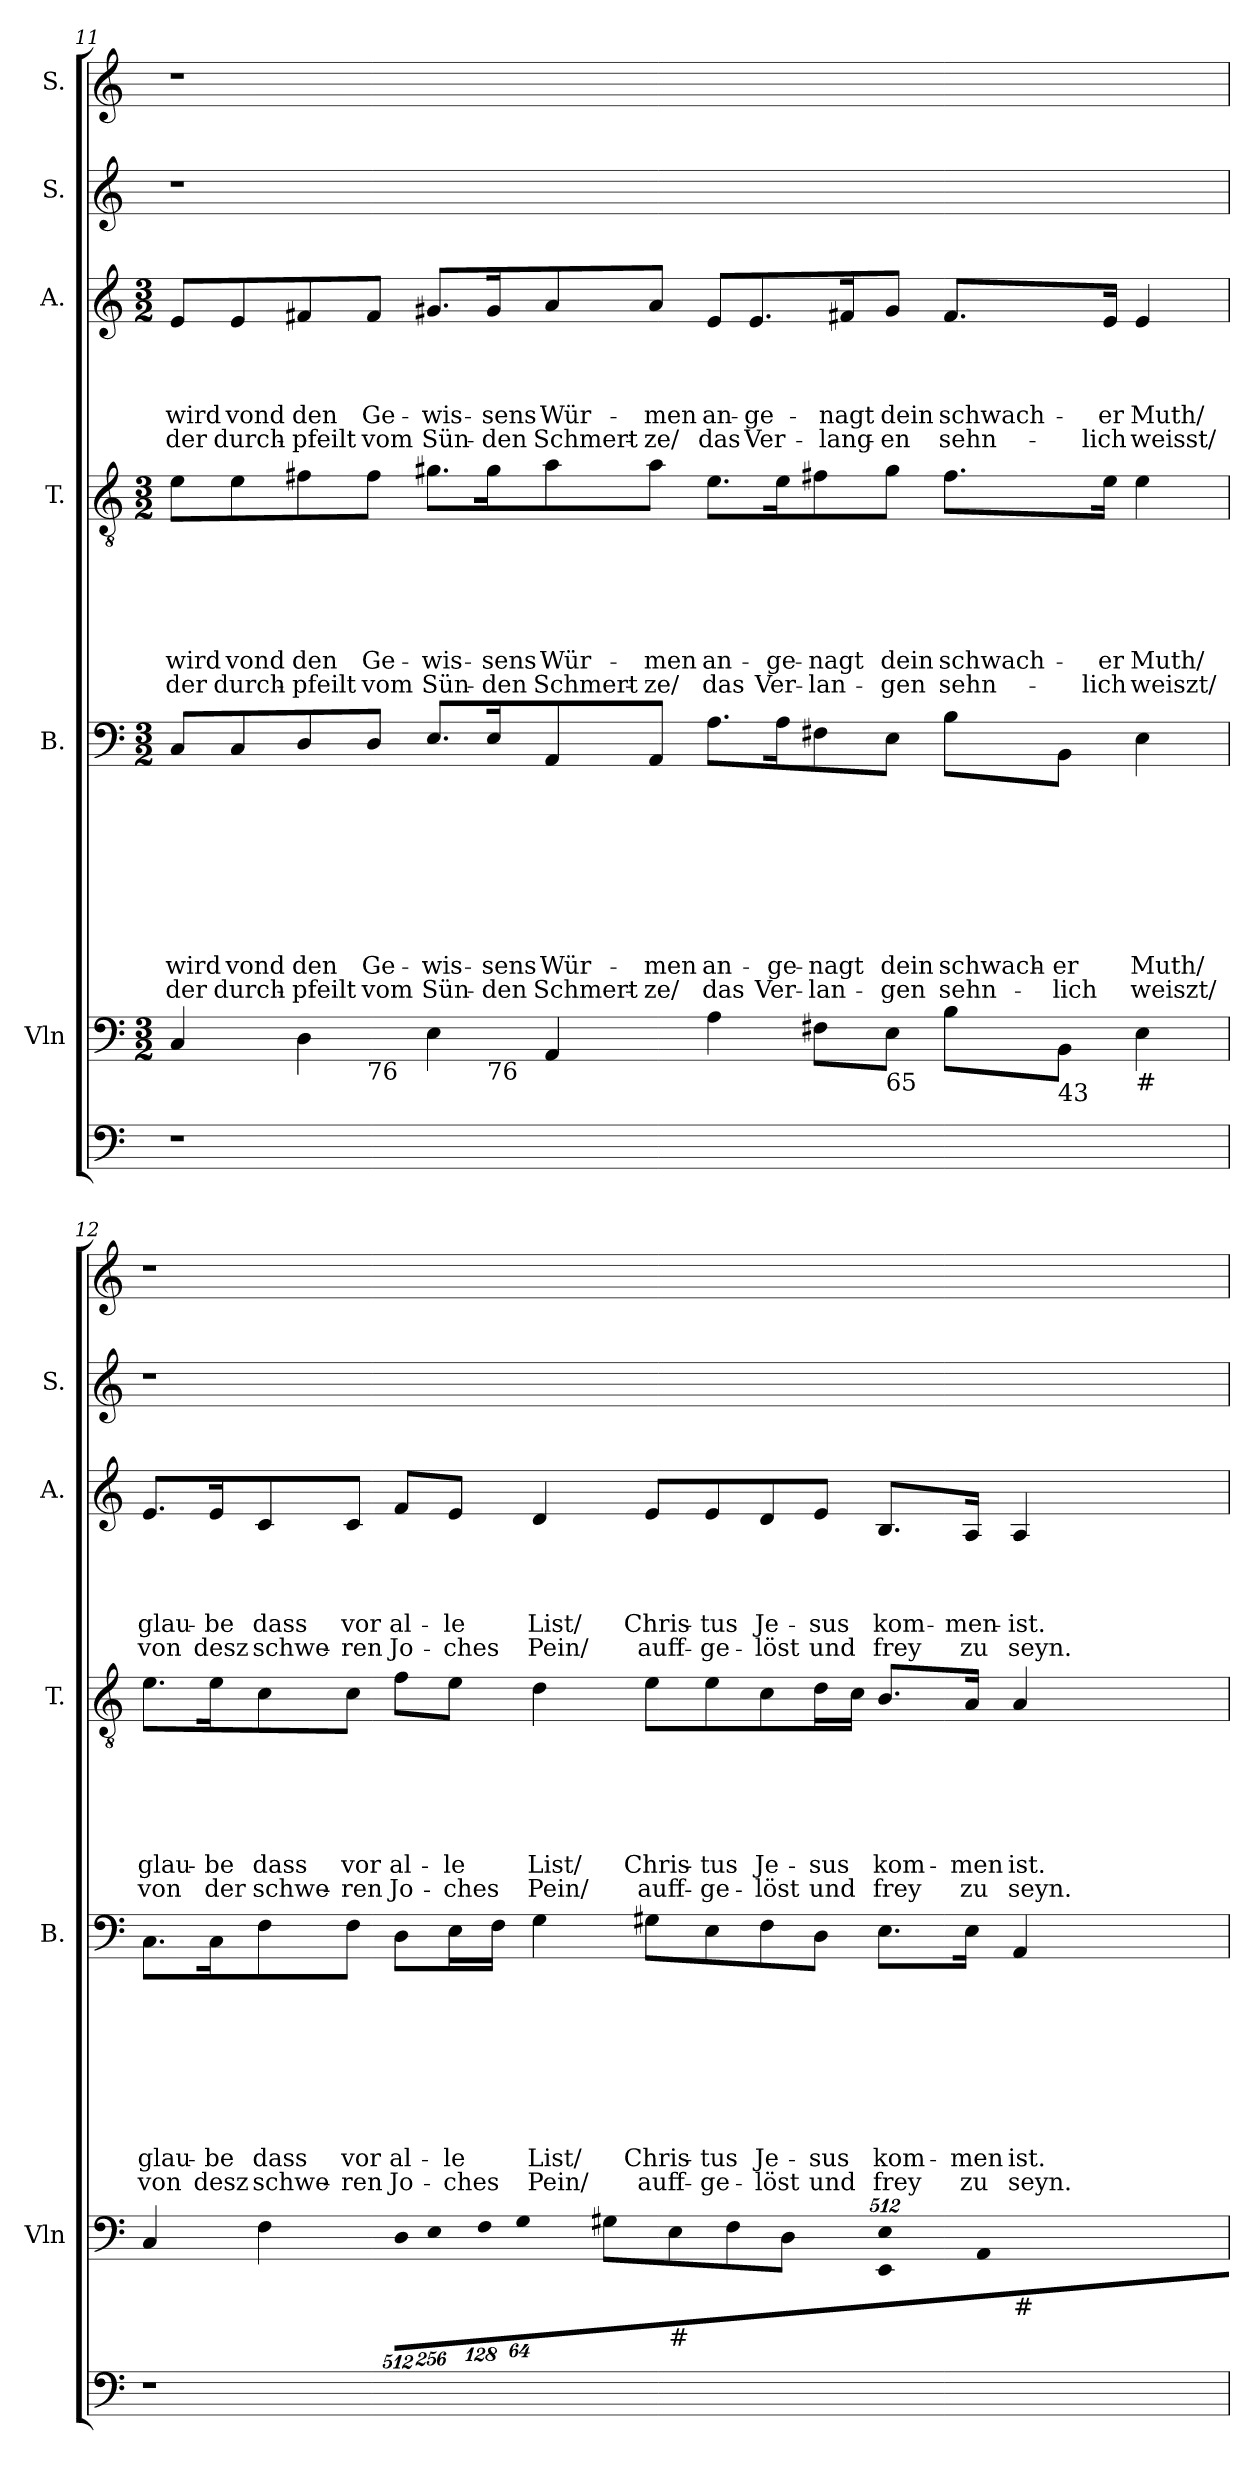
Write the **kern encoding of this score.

**kern	**kern	**kern	**text	**text	**text	**text	**text	**text	**text	**text	**text	**kern	**text	**text	**text	**text	**text	**text	**text	**kern	**text	**text	**text	**text	**text	**kern	**kern
*part7	*part6	*part5	*part5	*part5	*part5	*part5	*part5	*part5	*part5	*part5	*part5	*part4	*part4	*part4	*part4	*part4	*part4	*part4	*part4	*part3	*part3	*part3	*part3	*part3	*part3	*part2	*part1
*staff7	*staff6	*staff5	*staff5	*staff5	*staff5	*staff5	*staff5	*staff5	*staff5	*staff5	*staff5	*staff4	*staff4	*staff4	*staff4	*staff4	*staff4	*staff4	*staff4	*staff3	*staff3	*staff3	*staff3	*staff3	*staff3	*staff2	*staff1
*	*I"Vln	*I"B.	*	*	*	*	*	*	*	*	*	*I"T.	*	*	*	*	*	*	*	*I"A.	*	*	*	*	*	*I"S.	*I"S.
*	*I'Vln	*I'B.	*	*	*	*	*	*	*	*	*	*I'T.	*	*	*	*	*	*	*	*I'A.	*	*	*	*	*	*I'S.	*
!!LO:LB:g=z
*clefF4	*clefF4	*clefF4	*	*	*	*	*	*	*	*	*	*clefGv2	*	*	*	*	*	*	*	*clefG2	*	*	*	*	*	*clefG2	*clefG2
*k[]	*k[]	*k[]	*	*	*	*	*	*	*	*	*	*k[]	*	*	*	*	*	*	*	*k[]	*	*	*	*	*	*k[]	*k[]
*C:	*C:	*C:	*	*	*	*	*	*	*	*	*	*C:	*	*	*	*	*	*	*	*C:	*	*	*	*	*	*C:	*C:
*	*M3/2	*M3/2	*	*	*	*	*	*	*	*	*	*M3/2	*	*	*	*	*	*	*	*M3/2	*	*	*	*	*	*	*
=11	=11	=11	=11	=11	=11	=11	=11	=11	=11	=11	=11	=11	=11	=11	=11	=11	=11	=11	=11	=11	=11	=11	=11	=11	=11	=11	=11
!	!	!	!	!	!	!	!	!	!	!LO:LY:b	!LO:LY:b	!	!	!	!	!	!	!LO:LY:b	!LO:LY:b	!	!	!	!	!LO:LY:b	!LO:LY:b	!	!
*	*^	*	*	*	*	*	*	*	*	*	*	*	*	*	*	*	*	*	*	*	*	*	*	*	*	*	*
*	*	*^	*	*	*	*	*	*	*	*	*	*	*	*	*	*	*	*	*	*	*	*	*	*	*	*	*	*
1r	4C/	4.ryy	2ryy	8C/L	.	.	.	.	.	.	.	wird	der	8e\L	.	.	.	.	.	wird	der	8e/L	.	.	.	wird	der	1r	1r
!	!	!	!	!	!	!	!	!	!	!	!	!LO:LY:b	!LO:LY:b	!	!	!	!	!	!	!LO:LY:b	!LO:LY:b	!	!	!	!	!LO:LY:b	!LO:LY:b	!	!
.	.	.	.	8C/	.	.	.	.	.	.	.	vond	durch-	8e\	.	.	.	.	.	vond	durch-	8e/	.	.	.	vond	durch-	.	.
!	!	!	!	!	!	!	!	!	!	!	!	!LO:LY:b	!LO:LY:b	!	!	!	!	!	!	!LO:LY:b	!LO:LY:b	!	!	!	!	!LO:LY:b	!LO:LY:b	!	!
.	4D\	.	.	8D/	.	.	.	.	.	.	.	den	-pfeilt	8f#X\	.	.	.	.	.	den	-pfeilt	8f#X/	.	.	.	den	-pfeilt	.	.
!	!	!LO:TX:b:t=76	!	!	!	!	!	!	!	!	!	!	!	!	!	!	!	!	!	!	!	!	!	!	!	!	!	!	!
!	!	!	!	!	!	!	!	!	!	!	!	!LO:LY:b	!LO:LY:b	!	!	!	!	!	!	!LO:LY:b	!LO:LY:b	!	!	!	!	!LO:LY:b	!LO:LY:b	!	!
.	.	1ryy	.	8D/J	.	.	.	.	.	.	.	Ge-	vom	8f#\J	.	.	.	.	.	Ge-	vom	8f#/J	.	.	.	Ge-	vom	.	.
!	!	!	!	!	!	!	!	!	!	!	!	!LO:LY:b	!LO:LY:b	!	!	!	!	!	!	!LO:LY:b	!LO:LY:b	!	!	!	!	!LO:LY:b	!LO:LY:b	!	!
.	4E\	.	8.ryy	8.E/L	.	.	.	.	.	.	.	-wis-	Sün-	8.g#X\L	.	.	.	.	.	-wis-	Sün-	8.g#X/L	.	.	.	-wis-	Sün-	.	.
!	!	!	!LO:TX:b:t=76	!	!	!	!	!	!	!	!	!	!	!	!	!	!	!	!	!	!	!	!	!	!	!	!	!	!
!	!	!	!	!	!	!	!	!	!	!	!	!LO:LY:b:rj	!LO:LY:b:rj	!	!	!	!	!	!	!LO:LY:b:rj	!LO:LY:b:rj	!	!	!	!	!LO:LY:b:rj	!LO:LY:b:rj	!	!
.	.	.	1ryy	16E/k	.	.	.	.	.	.	.	-sens	-den	16g#\k	.	.	.	.	.	-sens	-den	16g#/k	.	.	.	-sens	-den	.	.
!	!	!	!	!	!	!	!	!	!	!	!	!LO:LY:b	!LO:LY:b	!	!	!	!	!	!	!LO:LY:b	!LO:LY:b	!	!	!	!	!LO:LY:b	!LO:LY:b	!	!
.	4AA/	.	.	8AA/	.	.	.	.	.	.	.	Wür-	Schmert-	8a\	.	.	.	.	.	Wür-	Schmert-	8a/	.	.	.	Wür-	Schmert-	.	.
!	!	!	!	!	!	!	!	!	!	!	!	!LO:LY:b	!LO:LY:b	!	!	!	!	!	!	!LO:LY:b	!LO:LY:b	!	!	!	!	!LO:LY:b	!LO:LY:b	!	!
.	.	.	.	8AA/J	.	.	.	.	.	.	.	-men	-ze/	8a\J	.	.	.	.	.	-men	-ze/	8a/J	.	.	.	-men	-ze/	.	.
!	!	!	!	!	!	!	!	!	!	!	!	!LO:LY:b	!LO:LY:b	!	!	!	!	!	!	!LO:LY:b	!LO:LY:b	!	!	!	!	!LO:LY:b	!LO:LY:b	!	!
1ryy	4A\	.	.	8.A\L	.	.	.	.	.	.	.	an-	das	8.e\L	.	.	.	.	.	an-	das	8e/L	.	.	.	an-	das	1ryy	1ryy
!	!	!	!	!	!	!	!	!	!	!	!	!	!	!	!	!	!	!	!	!	!	!	!	!	!	!LO:LY:b	!LO:LY:b	!	!
.	.	.	.	.	.	.	.	.	.	.	.	.	.	.	.	.	.	.	.	.	.	8.e/	.	.	.	-ge-	Ver-	.	.
!	!	!	!	!	!	!	!	!	!	!	!	!LO:LY:b	!LO:LY:b	!	!	!	!	!	!	!LO:LY:b	!LO:LY:b	!	!	!	!	!	!	!	!
.	.	.	.	16A\k	.	.	.	.	.	.	.	-ge-	Ver-	16e\k	.	.	.	.	.	-ge-	Ver-	.	.	.	.	.	.	.	.
!	!	!	!	!	!	!	!	!	!	!	!	!LO:LY:b	!LO:LY:b	!	!	!	!	!	!	!LO:LY:b	!LO:LY:b	!	!	!	!	!	!	!	!
.	8F#X>\L	.	.	8F#X\	.	.	.	.	.	.	.	-nagt	-lan-	8f#X\	.	.	.	.	.	-nagt	-lan-	.	.	.	.	.	.	.	.
!	!	!	!	!	!	!	!	!	!	!	!	!	!	!	!	!	!	!	!	!	!	!	!	!	!	!LO:LY:b	!LO:LY:b	!	!
.	.	.	.	.	.	.	.	.	.	.	.	.	.	.	.	.	.	.	.	.	.	16f#X/k	.	.	.	-nagt	-lang-	.	.
!	!LO:TX:b:t=65	!	!	!	!	!	!	!	!	!	!	!	!	!	!	!	!	!	!	!	!	!	!	!	!	!	!	!	!
!	!	!	!	!	!	!	!	!	!	!	!	!LO:LY:b	!LO:LY:b	!	!	!	!	!	!	!LO:LY:b	!LO:LY:b	!	!	!	!	!LO:LY:b	!LO:LY:b	!	!
.	8E\J	2ryy	.	8E\J	.	.	.	.	.	.	.	dein	-gen	8g#\J	.	.	.	.	.	dein	-gen	8g#/J	.	.	.	dein	-en	.	.
!	!	!	!	!	!	!	!	!	!	!	!	!LO:LY:b	!LO:LY:b	!	!	!	!	!	!	!LO:LY:b	!LO:LY:b	!	!	!	!	!LO:LY:b	!LO:LY:b	!	!
.	8B>\L	.	.	8B\L	.	.	.	.	.	.	.	schwach-	sehn-	8.f#\L	.	.	.	.	.	schwach-	sehn-	8.f#</L	.	.	.	schwach-	sehn-	.	.
!	!LO:TX:b:t=43	!	!	!	!	!	!	!	!	!	!	!	!	!	!	!	!	!	!	!	!	!	!	!	!	!	!	!	!
!	!	!	!	!	!	!	!	!	!	!	!	!LO:LY:b	!LO:LY:b	!	!	!	!	!	!	!	!	!	!	!	!	!	!	!	!
.	8BB>\J	.	.	8BB\J	.	.	.	.	.	.	.	-er	-lich	.	.	.	.	.	.	.	.	.	.	.	.	.	.	.	.
!	!	!	!	!	!	!	!	!	!	!	!	!	!	!	!	!	!	!	!	!LO:LY:b	!LO:LY:b	!	!	!	!	!LO:LY:b	!LO:LY:b	!	!
.	.	.	4ryy	.	.	.	.	.	.	.	.	.	.	16e\Jk	.	.	.	.	.	-er	-lich	16e/Jk	.	.	.	-er	-lich	.	.
!	!LO:TX:b:t=#	!	!	!	!	!	!	!	!	!	!	!	!	!	!	!	!	!	!	!	!	!	!	!	!	!	!	!	!
!	!	!	!	!	!	!	!	!	!	!	!	!LO:LY:b	!LO:LY:b	!	!	!	!	!	!	!LO:LY:b	!LO:LY:b	!	!	!	!	!LO:LY:b	!LO:LY:b	!	!
.	4E\	.	.	4E\	.	.	.	.	.	.	.	Muth/	weiszt/	4e\	.	.	.	.	.	Muth/	weiszt/	4e/	.	.	.	Muth/	weisst/	.	.
.	.	8ryy	.	.	.	.	.	.	.	.	.	.	.	.	.	.	.	.	.	.	.	.	.	.	.	.	.	.	.
.	.	.	16ryy	.	.	.	.	.	.	.	.	.	.	.	.	.	.	.	.	.	.	.	.	.	.	.	.	.	.
!!LO:PB:g=z
=12	=12	=12	=12	=12	=12	=12	=12	=12	=12	=12	=12	=12	=12	=12	=12	=12	=12	=12	=12	=12	=12	=12	=12	=12	=12	=12	=12	=12	=12
!	!	!	!	!	!	!	!	!	!	!	!	!LO:LY:b	!LO:LY:b	!	!	!	!	!	!	!LO:LY:b	!LO:LY:b	!	!	!	!	!LO:LY:b	!LO:LY:b	!	!
1r	4C/	2ryy	1.ryy	8.C\L	.	.	.	.	.	.	.	glau-	von	8.e\L	.	.	.	.	.	glau-	von	8.e/L	.	.	.	glau-	von	1r	1r
!	!	!	!	!	!	!	!	!	!	!	!	!LO:LY:b	!LO:LY:b	!	!	!	!	!	!	!LO:LY:b	!LO:LY:b	!	!	!	!	!LO:LY:b	!LO:LY:b	!	!
.	.	.	.	16C\k	.	.	.	.	.	.	.	-be	desz	16e\k	.	.	.	.	.	-be	der	16e/k	.	.	.	-be	desz	.	.
!	!	!	!	!	!	!	!	!	!	!	!	!LO:LY:b	!LO:LY:b	!	!	!	!	!	!	!LO:LY:b	!LO:LY:b	!	!	!	!	!LO:LY:b	!LO:LY:b	!	!
.	4F\	.	.	8F\	.	.	.	.	.	.	.	dass	schwe-	8c\	.	.	.	.	.	dass	schwe-	8c/	.	.	.	dass	schwe-	.	.
!	!	!	!	!	!	!	!	!	!	!	!	!LO:LY:b	!LO:LY:b	!	!	!	!	!	!	!LO:LY:b	!LO:LY:b	!	!	!	!	!LO:LY:b	!LO:LY:b	!	!
.	.	.	.	8F\J	.	.	.	.	.	.	.	vor	-ren	8c\J	.	.	.	.	.	vor	-ren	8c/J	.	.	.	vor	-ren	.	.
*	*Xbrackettup	*	*	*	*	*	*	*	*	*	*	*	*	*	*	*	*	*	*	*	*	*	*	*	*	*	*	*	*
!	!LO:N:vis=8	!	!	!	!	!	!	!	!	!	!	!LO:LY:b	!LO:LY:b	!	!	!	!	!	!	!LO:LY:b	!LO:LY:b	!	!	!	!	!LO:LY:b	!LO:LY:b	!	!
.	4096%341D\L	4ryy	.	8D\L	.	.	.	.	.	.	.	al-	Jo-	8f\L	.	.	.	.	.	al-	Jo-	8f/L	.	.	.	al-	Jo-	.	.
!	!LO:N:vis=16	!	!	!	!	!	!	!	!	!	!	!	!	!	!	!	!	!	!	!	!	!	!	!	!	!	!	!	!
.	4096%171E\k	.	.	.	.	.	.	.	.	.	.	.	.	.	.	.	.	.	.	.	.	.	.	.	.	.	.	.	.
!	!	!	!	!	!	!	!	!	!	!	!	!LO:LY:b	!LO:LY:b	!	!	!	!	!	!	!LO:LY:b	!LO:LY:b	!	!	!	!	!LO:LY:b	!LO:LY:b	!	!
.	32ryy	.	.	16E\L	.	.	.	.	.	.	.	-le	-ches	8e\J	.	.	.	.	.	-le	-ches	8e/J	.	.	.	-le	-ches	.	.
.	128ryy	.	.	.	.	.	.	.	.	.	.	.	.	.	.	.	.	.	.	.	.	.	.	.	.	.	.	.	.
.	512ryy	.	.	.	.	.	.	.	.	.	.	.	.	.	.	.	.	.	.	.	.	.	.	.	.	.	.	.	.
.	2048.ryy	.	.	.	.	.	.	.	.	.	.	.	.	.	.	.	.	.	.	.	.	.	.	.	.	.	.	.	.
!	!LO:N:vis=16	!	!	!	!	!	!	!	!	!	!	!	!	!	!	!	!	!	!	!	!	!	!	!	!	!	!	!	!
.	2048%85F\Jk	.	.	.	.	.	.	.	.	.	.	.	.	.	.	.	.	.	.	.	.	.	.	.	.	.	.	.	.
.	.	.	.	16F\JJ	.	.	.	.	.	.	.	.	.	.	.	.	.	.	.	.	.	.	.	.	.	.	.	.	.
.	4096%57ryy	.	.	.	.	.	.	.	.	.	.	.	.	.	.	.	.	.	.	.	.	.	.	.	.	.	.	.	.
!	!LO:N:vis=4	!	!	!	!	!	!	!	!	!	!	!	!	!	!	!	!	!	!	!	!	!	!	!	!	!	!	!	!
.	4096%683G\	.	.	.	.	.	.	.	.	.	.	.	.	.	.	.	.	.	.	.	.	.	.	.	.	.	.	.	.
!	!	!	!	!	!	!	!	!	!	!	!	!LO:LY:b	!LO:LY:b	!	!	!	!	!	!	!LO:LY:b	!LO:LY:b	!	!	!	!	!LO:LY:b	!LO:LY:b	!	!
.	.	8ryy	.	4G\	.	.	.	.	.	.	.	List/	Pein/	4d\	.	.	.	.	.	List/	Pein/	4d/	.	.	.	List/	Pein/	.	.
.	.	32ryy	.	.	.	.	.	.	.	.	.	.	.	.	.	.	.	.	.	.	.	.	.	.	.	.	.	.	.
!	!LO:N:vis=32	!	!	!	!	!	!	!	!	!	!	!	!	!	!	!	!	!	!	!	!	!	!	!	!	!	!	!	!
.	4096%85ryy	.	.	.	.	.	.	.	.	.	.	.	.	.	.	.	.	.	.	.	.	.	.	.	.	.	.	.	.
.	.	128ryy	.	.	.	.	.	.	.	.	.	.	.	.	.	.	.	.	.	.	.	.	.	.	.	.	.	.	.
.	4ryy	.	.	.	.	.	.	.	.	.	.	.	.	.	.	.	.	.	.	.	.	.	.	.	.	.	.	.	.
.	.	512ryy	.	.	.	.	.	.	.	.	.	.	.	.	.	.	.	.	.	.	.	.	.	.	.	.	.	.	.
.	.	2048.ryy	.	.	.	.	.	.	.	.	.	.	.	.	.	.	.	.	.	.	.	.	.	.	.	.	.	.	.
.	.	8G#X\L	.	.	.	.	.	.	.	.	.	.	.	.	.	.	.	.	.	.	.	.	.	.	.	.	.	.	.
!	!	!	!	!	!	!	!	!	!	!	!	!LO:LY:b	!LO:LY:b	!	!	!	!	!	!	!LO:LY:b	!LO:LY:b	!	!	!	!	!LO:LY:b	!LO:LY:b	!	!
1ryy	.	.	.	8G#X\L	.	.	.	.	.	.	.	Chris-	auff-	8e\L	.	.	.	.	.	Chris-	auff-	8e/L	.	.	.	Chris-	auff-	1ryy	1ryy
!	!	!LO:TX:b:t=#	!	!	!	!	!	!	!	!	!	!	!	!	!	!	!	!	!	!	!	!	!	!	!	!	!	!	!
.	.	8E\	.	.	.	.	.	.	.	.	.	.	.	.	.	.	.	.	.	.	.	.	.	.	.	.	.	.	.
!	!	!	!	!	!	!	!	!	!	!	!	!LO:LY:b	!LO:LY:b	!	!	!	!	!	!	!LO:LY:b	!LO:LY:b	!	!	!	!	!LO:LY:b	!LO:LY:b	!	!
.	.	.	.	8E\	.	.	.	.	.	.	.	-tus	-ge-	8e\	.	.	.	.	.	-tus	-ge-	8e/	.	.	.	-tus	-ge-	.	.
.	2ryy	.	.	.	.	.	.	.	.	.	.	.	.	.	.	.	.	.	.	.	.	.	.	.	.	.	.	.	.
.	.	8F\	.	.	.	.	.	.	.	.	.	.	.	.	.	.	.	.	.	.	.	.	.	.	.	.	.	.	.
!	!	!	!	!	!	!	!	!	!	!	!	!LO:LY:b	!LO:LY:b	!	!	!	!	!	!	!LO:LY:b	!LO:LY:b	!	!	!	!	!LO:LY:b	!LO:LY:b	!	!
.	.	.	.	8F\	.	.	.	.	.	.	.	Je-	-löst	8c\	.	.	.	.	.	Je-	-löst	8d/	.	.	.	Je-	-löst	.	.
.	.	8D\J	.	.	.	.	.	.	.	.	.	.	.	.	.	.	.	.	.	.	.	.	.	.	.	.	.	.	.
!	!	!	!	!	!	!	!	!	!	!	!	!LO:LY:b	!LO:LY:b	!	!	!	!	!	!	!LO:LY:b	!LO:LY:b	!	!	!	!	!LO:LY:b	!LO:LY:b	!	!
.	.	.	.	8D\J	.	.	.	.	.	.	.	-sus	und	16d\L	.	.	.	.	.	-sus	und	8e/J	.	.	.	-sus	und	.	.
.	.	4096%341ryy	.	.	.	.	.	.	.	.	.	.	.	.	.	.	.	.	.	.	.	.	.	.	.	.	.	.	.
.	.	.	.	.	.	.	.	.	.	.	.	.	.	16c\JJ	.	.	.	.	.	.	.	.	.	.	.	.	.	.	.
!	!	!LO:N:vis=8	!	!	!	!	!	!	!	!	!	!	!	!	!	!	!	!	!	!	!	!	!	!	!	!	!	!	!
*	*	*	*Xtuplet	*	*	*	*	*	*	*	*	*	*	*	*	*	*	*	*	*	*	*	*	*	*	*	*	*	*
!	!	!	!LO:N:vis=8	!	!	!	!	!	!	!	!	!LO:LY:b	!LO:LY:b	!	!	!	!	!	!	!LO:LY:b	!LO:LY:b	!	!	!	!	!LO:LY:b	!LO:LY:b	!	!
.	.	4096%341E>/	4096%341EE/	8.E\L	.	.	.	.	.	.	.	kom-	frey	8.B/L	.	.	.	.	.	kom-	frey	8.B/L	.	.	.	kom-	frey	.	.
.	.	4ryy	16ryy	.	.	.	.	.	.	.	.	.	.	.	.	.	.	.	.	.	.	.	.	.	.	.	.	.	.
.	.	.	32ryy	.	.	.	.	.	.	.	.	.	.	.	.	.	.	.	.	.	.	.	.	.	.	.	.	.	.
.	4ryy	.	.	.	.	.	.	.	.	.	.	.	.	.	.	.	.	.	.	.	.	.	.	.	.	.	.	.	.
.	.	.	64ryy	.	.	.	.	.	.	.	.	.	.	.	.	.	.	.	.	.	.	.	.	.	.	.	.	.	.
!	!	!	!	!	!	!	!	!	!	!	!	!LO:LY:b	!LO:LY:b	!	!	!	!	!	!	!LO:LY:b	!LO:LY:b	!	!	!	!	!LO:LY:b	!LO:LY:b	!	!
.	.	.	.	16E\Jk	.	.	.	.	.	.	.	-men	zu	16A/Jk	.	.	.	.	.	-men	zu	16A/Jk	.	.	.	-men-	zu	.	.
.	.	.	512ryy	.	.	.	.	.	.	.	.	.	.	.	.	.	.	.	.	.	.	.	.	.	.	.	.	.	.
!	!	!	!LO:N:vis=4	!	!	!	!	!	!	!	!	!	!	!	!	!	!	!	!	!	!	!	!	!	!	!	!	!	!
.	.	.	4096%227AA/	.	.	.	.	.	.	.	.	.	.	.	.	.	.	.	.	.	.	.	.	.	.	.	.	.	.
!	!	!	!LO:TX:b:t=#	!	!	!	!	!	!	!	!	!	!	!	!	!	!	!	!	!	!	!	!	!	!	!	!	!	!
!	!	!	!	!	!	!	!	!	!	!	!	!LO:LY:b	!LO:LY:b	!	!	!	!	!	!	!LO:LY:b	!LO:LY:b	!	!	!	!	!LO:LY:b	!LO:LY:b	!	!
.	.	.	4ryy	4AA/	.	.	.	.	.	.	.	ist.	seyn.	4A/	.	.	.	.	.	ist.	seyn.	4A/	.	.	.	-ist.	seyn.	.	.
.	.	8ryy	.	.	.	.	.	.	.	.	.	.	.	.	.	.	.	.	.	.	.	.	.	.	.	.	.	.	.
.	16ryy	.	.	.	.	.	.	.	.	.	.	.	.	.	.	.	.	.	.	.	.	.	.	.	.	.	.	.	.
.	.	32ryy	.	.	.	.	.	.	.	.	.	.	.	.	.	.	.	.	.	.	.	.	.	.	.	.	.	.	.
.	64ryy	.	.	.	.	.	.	.	.	.	.	.	.	.	.	.	.	.	.	.	.	.	.	.	.	.	.	.	.
.	128ryy	.	.	.	.	.	.	.	.	.	.	.	.	.	.	.	.	.	.	.	.	.	.	.	.	.	.	.	.
.	.	128ryy	.	.	.	.	.	.	.	.	.	.	.	.	.	.	.	.	.	.	.	.	.	.	.	.	.	.	.
.	256ryy	.	.	.	.	.	.	.	.	.	.	.	.	.	.	.	.	.	.	.	.	.	.	.	.	.	.	.	.
.	.	512ryy	.	.	.	.	.	.	.	.	.	.	.	.	.	.	.	.	.	.	.	.	.	.	.	.	.	.	.
.	.	2048.ryy	.	.	.	.	.	.	.	.	.	.	.	.	.	.	.	.	.	.	.	.	.	.	.	.	.	.	.
.	2048ryy	.	.	.	.	.	.	.	.	.	.	.	.	.	.	.	.	.	.	.	.	.	.	.	.	.	.	.	.
*	*v	*v	*v	*	*	*	*	*	*	*	*	*	*	*	*	*	*	*	*	*	*	*	*	*	*	*	*	*	*
=	=	=	=	=	=	=	=	=	=	=	=	=	=	=	=	=	=	=	=	=	=	=	=	=	=	=	=
*-	*-	*-	*-	*-	*-	*-	*-	*-	*-	*-	*-	*-	*-	*-	*-	*-	*-	*-	*-	*-	*-	*-	*-	*-	*-	*-	*-
